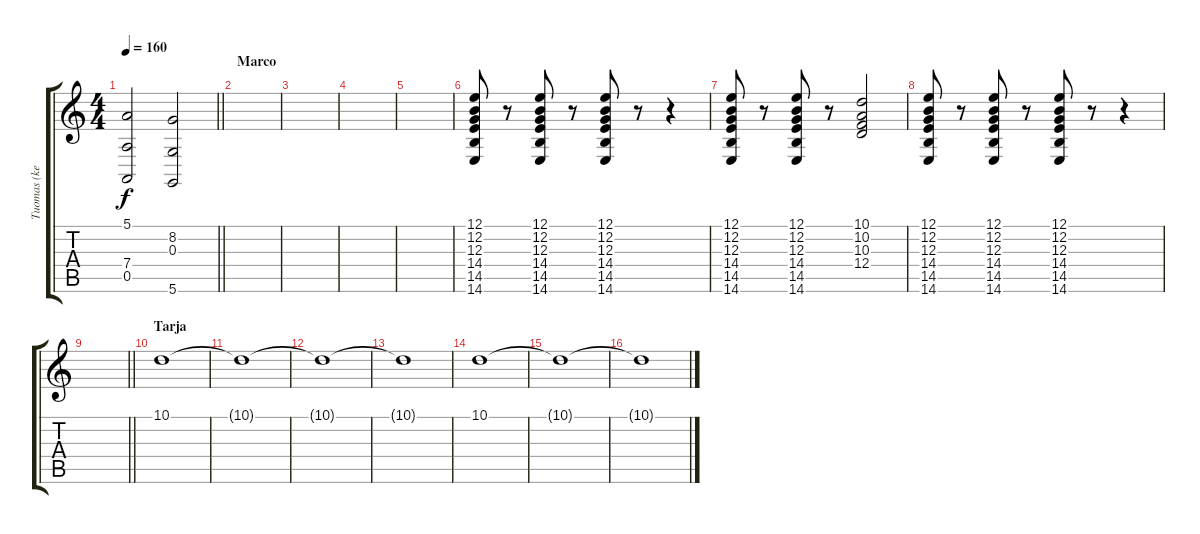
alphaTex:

\track ("Tuomas (keyboards)" "Tuomas (ke") {instrument stringensemble1}
\staff {score tabs}
\tuning (E4 B3 G3 D3 A2 D2) {hide}
\ts (4 4)
\tempo 160
\clef g2
\barLineRight lightlight
\ks c
(5.1 7.4 0.5).2{dy f} (8.2 0.3 5.6).2 |
\section ("" "Marco")
|
|
|
|
(12.1 12.2 12.3 14.4 14.5 14.6).8{instrument orchestrahit} r.8 (12.1 12.2 12.3 14.4 14.5 14.6).8 r.8 (12.1 12.2 12.3 14.4 14.5 14.6).8 r.8 r.4 |
(12.1 12.2 12.3 14.4 14.5 14.6).8 r.8 (12.1 12.2 12.3 14.4 14.5 14.6).8 r.8 (10.1 10.2 10.3 12.4).2{instrument stringensemble1} |
(12.1 12.2 12.3 14.4 14.5 14.6).8{instrument orchestrahit} r.8 (12.1 12.2 12.3 14.4 14.5 14.6).8 r.8 (12.1 12.2 12.3 14.4 14.5 14.6).8 r.8 r.4 |
\barLineRight lightlight
|
\section ("" "Tarja")
10.1.1{instrument churchorgan} |
10.1{t}.1 |
10.1{t}.1 |
10.1{t}.1 |
10.1.1 |
10.1{t}.1 |
10.1{t}.1
